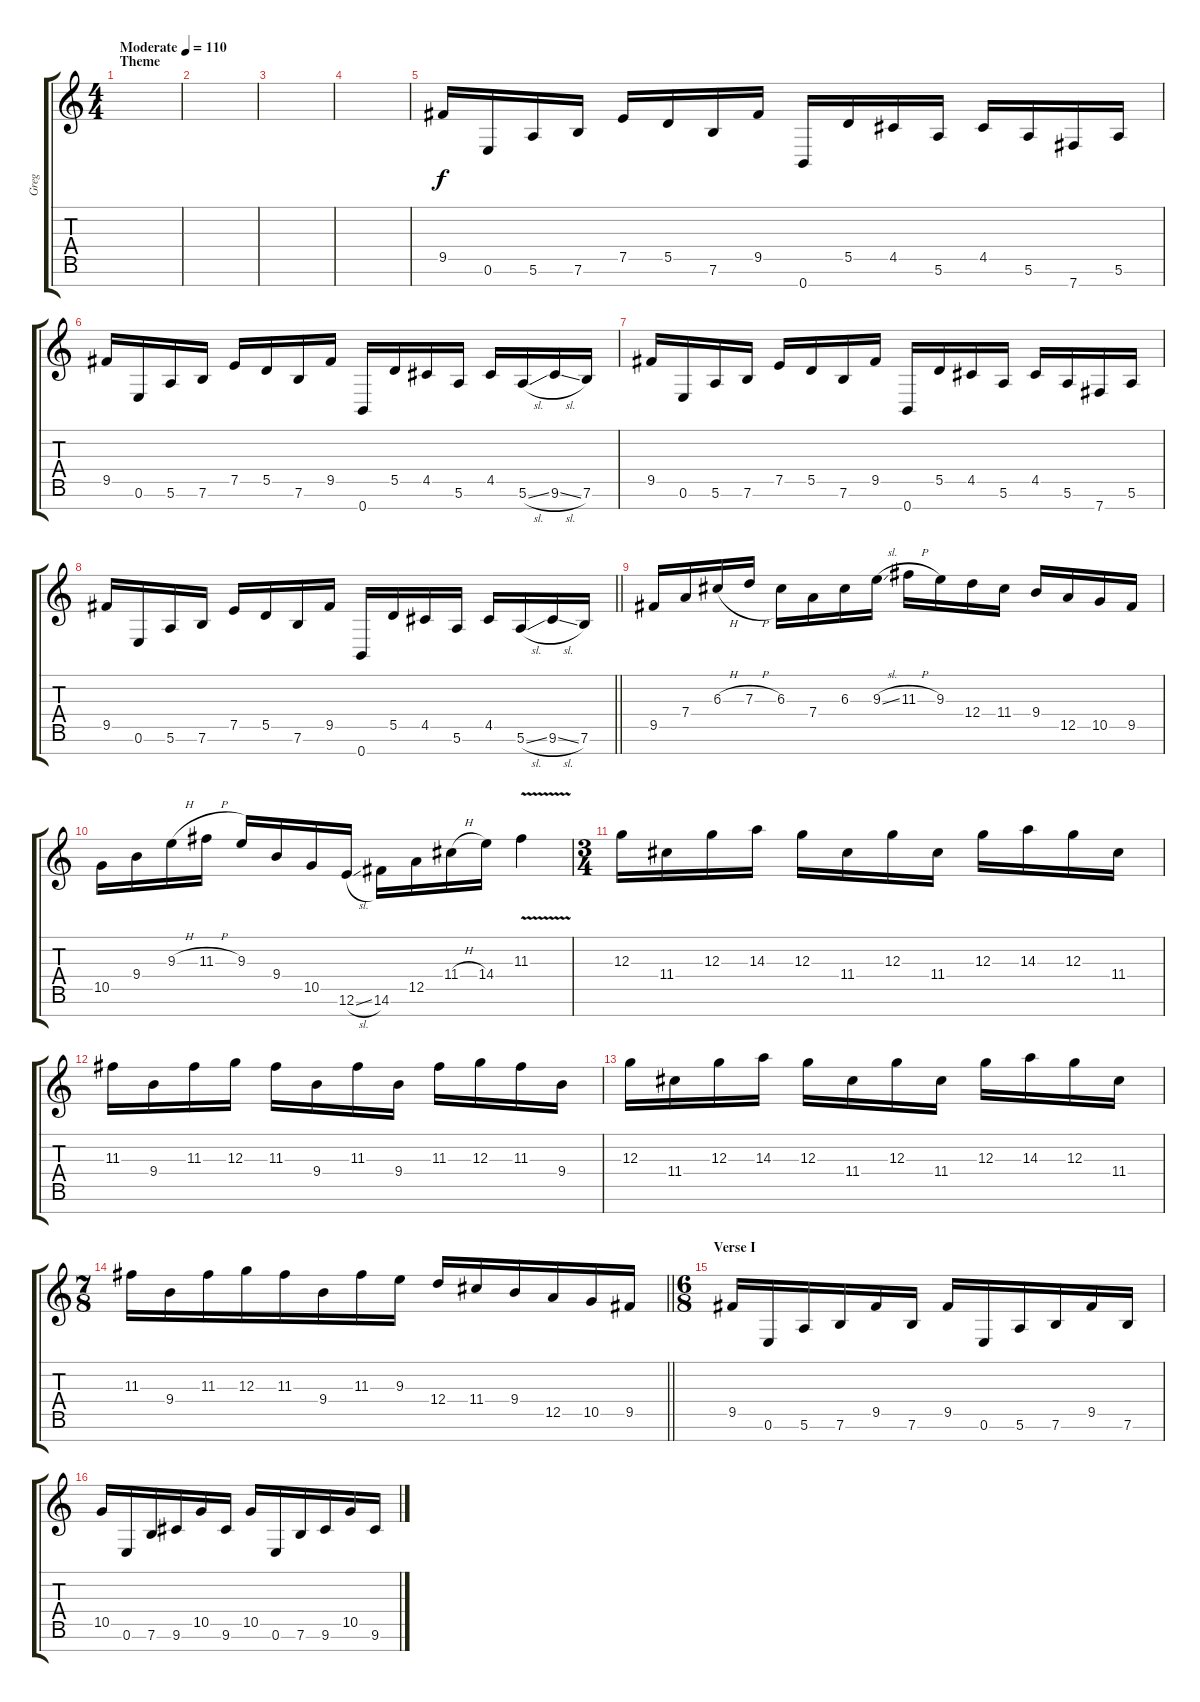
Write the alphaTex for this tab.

\track ("Greg" "Greg") {instrument distortionguitar}
\staff {score tabs}
\tuning (E4 B3 G3 D3 A2 E2 B1) {hide}
\ts (4 4)
\section ("" "Theme")
\tempo (110 "Moderate")
\clef g2
\ks c
|
|
|
|
9.5.16 0.6.16 5.6.16 7.6.16 7.5.16 5.5.16 7.6.16 9.5.16 0.7.16 5.5.16 4.5.16 5.6.16 4.5.16 5.6.16 7.7.16 5.6.16 |
9.5.16 0.6.16 5.6.16 7.6.16 7.5.16 5.5.16 7.6.16 9.5.16 0.7.16 5.5.16 4.5.16 5.6.16 4.5.16 5.6{sl}.16 9.6{sl}.16 7.6.16 |
9.5.16 0.6.16 5.6.16 7.6.16 7.5.16 5.5.16 7.6.16 9.5.16 0.7.16 5.5.16 4.5.16 5.6.16 4.5.16 5.6.16 7.7.16 5.6.16 |
\barLineRight lightlight
9.5.16 0.6.16 5.6.16 7.6.16 7.5.16 5.5.16 7.6.16 9.5.16 0.7.16 5.5.16 4.5.16 5.6.16 4.5.16 5.6{sl}.16 9.6{sl}.16 7.6.16 |
9.5.16 7.4.16 6.3{h}.16 7.3{h}.16 6.3.16 7.4.16 6.3.16 9.3{sl}.16 11.3{h}.16 9.3.16 12.4.16 11.4.16 9.4.16 12.5.16 10.5.16 9.5.16 |
10.5.16 9.4.16 9.3{h}.16 11.3{h}.16 9.3.16 9.4.16 10.5.16 12.6{sl}.16 14.6.16 12.5.16 11.4{h}.16 14.4.16 11.3{v}.4 |
\ts (3 4)
12.3.16 11.4.16 12.3.16 14.3.16 12.3.16 11.4.16 12.3.16 11.4.16 12.3.16 14.3.16 12.3.16 11.4.16 |
11.3.16 9.4.16 11.3.16 12.3.16 11.3.16 9.4.16 11.3.16 9.4.16 11.3.16 12.3.16 11.3.16 9.4.16 |
12.3.16 11.4.16 12.3.16 14.3.16 12.3.16 11.4.16 12.3.16 11.4.16 12.3.16 14.3.16 12.3.16 11.4.16 |
\ts (7 8)
\barLineRight lightlight
11.3.16 9.4.16 11.3.16 12.3.16 11.3.16 9.4.16 11.3.16 9.3.16 12.4.16 11.4.16 9.4.16 12.5.16 10.5.16 9.5.16 |
\ts (6 8)
\section ("" "Verse I")
9.5.16 0.6.16 5.6.16 7.6.16 9.5.16 7.6.16 9.5.16 0.6.16 5.6.16 7.6.16 9.5.16 7.6.16 |
10.5.16 0.6.16 7.6.16 9.6.16 10.5.16 9.6.16 10.5.16 0.6.16 7.6.16 9.6.16 10.5.16 9.6.16
